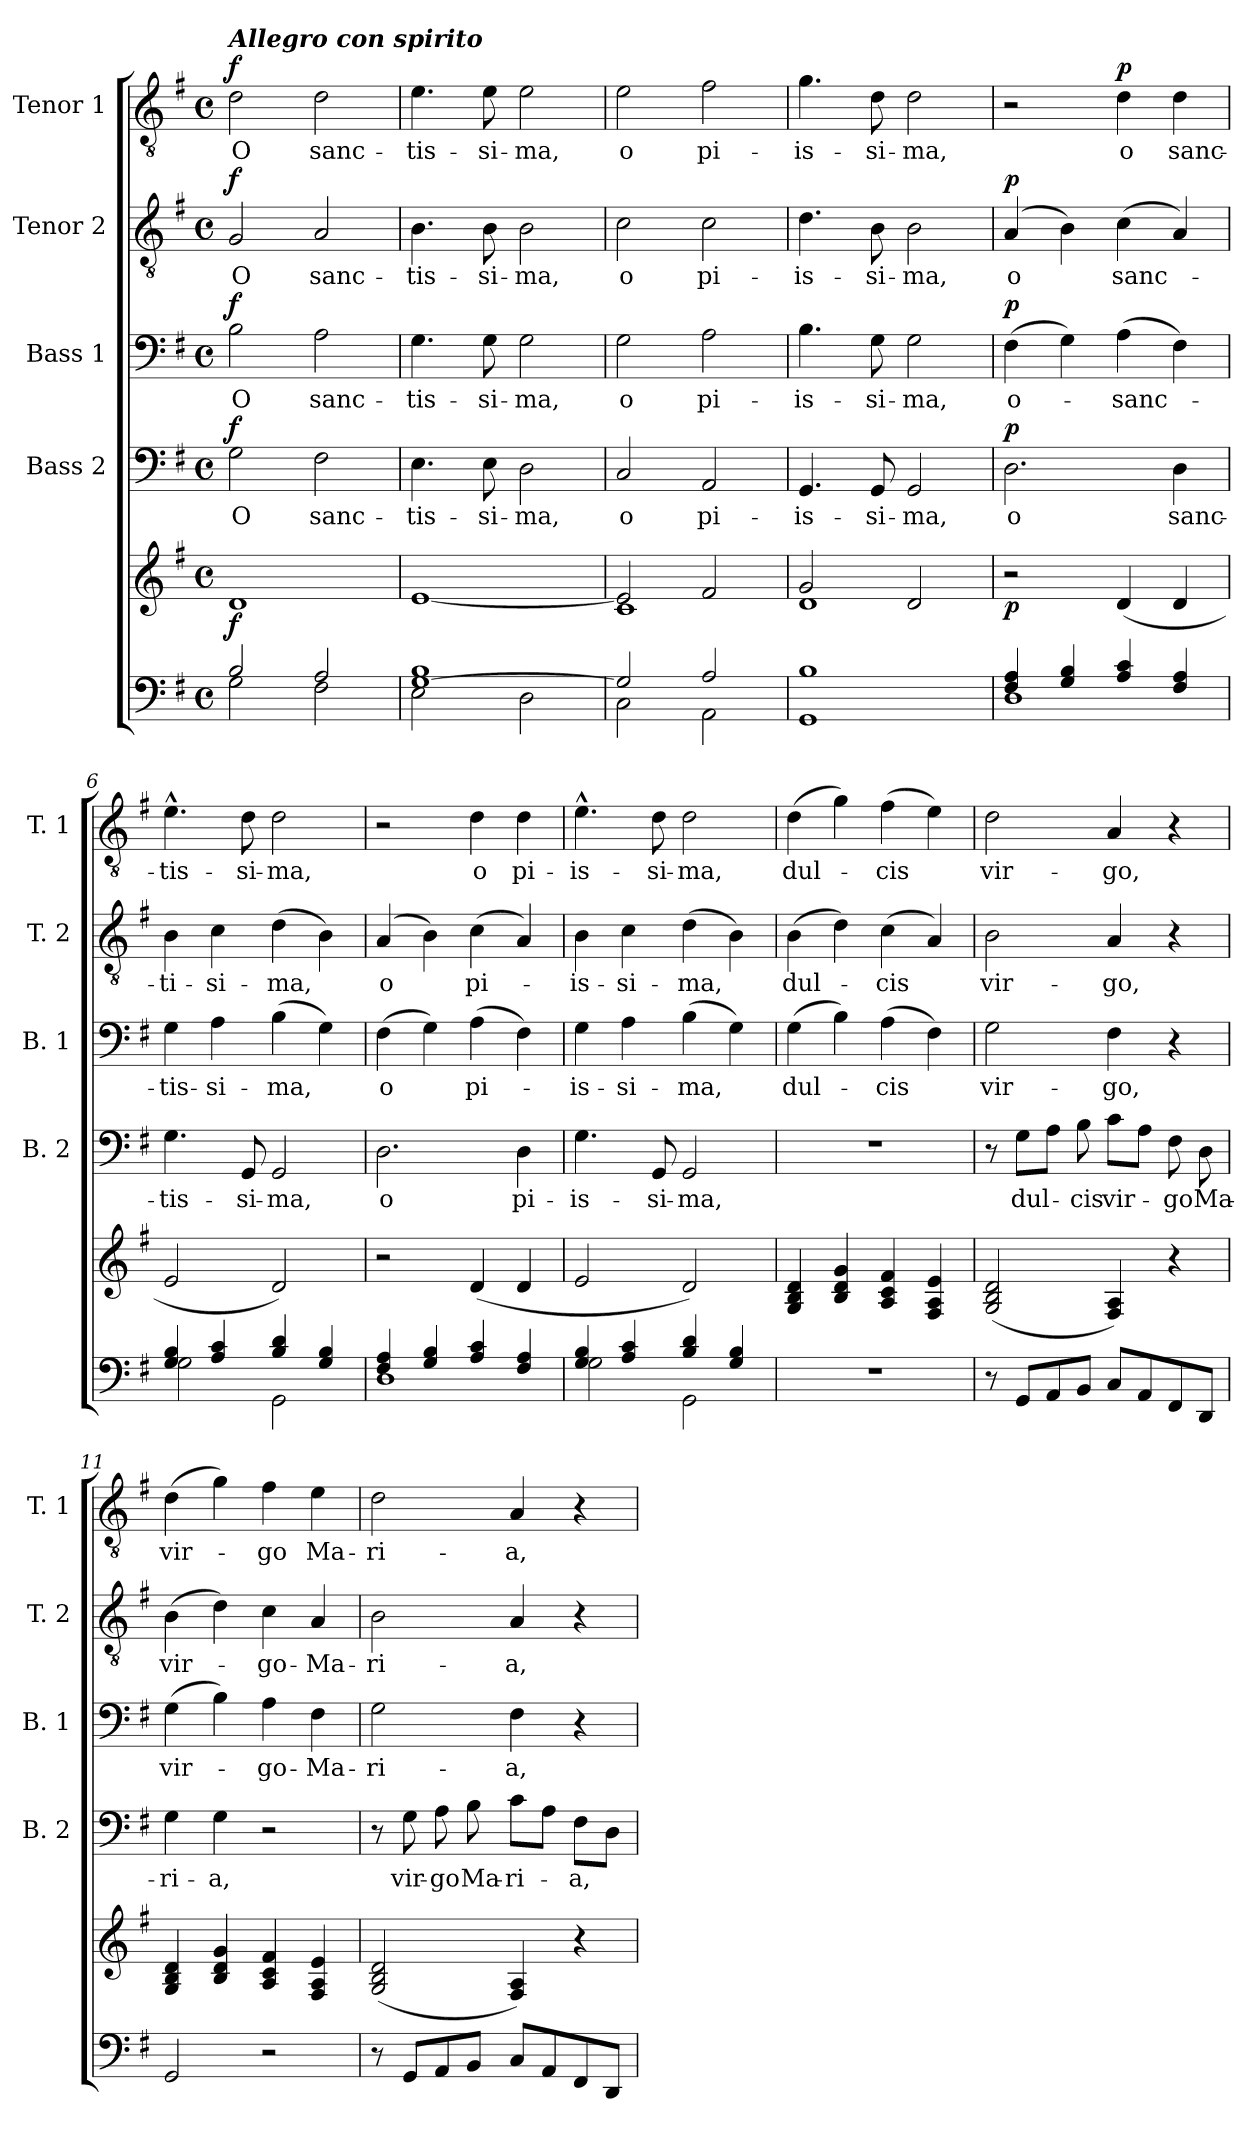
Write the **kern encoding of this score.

**kern	**kern	**dynam	**kern	**text	**dynam	**kern	**text	**dynam	**kern	**text	**dynam	**kern	**text	**dynam
*part5	*part5	*part5	*part4	*part4	*part4	*part3	*part3	*part3	*part2	*part2	*part2	*part1	*part1	*part1
*staff6	*staff5	*staff5/6	*staff4	*staff4	*staff4	*staff3	*staff3	*staff3	*staff2	*staff2	*staff2	*staff1	*staff1	*staff1
*	*	*	*I"Bass 2	*	*	*I"Bass 1	*	*	*I"Tenor 2	*	*	*I"Tenor 1	*	*
*	*	*	*I'B. 2	*	*	*I'B. 1	*	*	*I'T. 2	*	*	*I'T. 1	*	*
*clefF4	*clefG2	*	*clefF4	*	*	*clefF4	*	*	*clefGv2	*	*	*clefGv2	*	*
*k[f#]	*k[f#]	*	*k[f#]	*	*	*k[f#]	*	*	*k[f#]	*	*	*k[f#]	*	*
*G:	*G:	*	*G:	*	*	*G:	*	*	*G:	*	*	*G:	*	*
*M4/4	*M4/4	*	*M4/4	*	*	*M4/4	*	*	*M4/4	*	*	*M4/4	*	*
*met(c)	*met(c)	*	*met(c)	*	*	*met(c)	*	*	*met(c)	*	*	*met(c)	*	*
=1	=1	=1	=1	=1	=1	=1	=1	=1	=1	=1	=1	=1	=1	=1
*^	*	*	*	*	*	*	*	*	*	*	*	*	*	*
!	!	!	!	!	!	!	!	!	!	!	!	!	!LO:TX:a:Bi:t=Allegro con spirito	!	!
!	!	!	!LO:DY:b	!	!LO:LY:b	!LO:DY:a	!	!LO:LY:b	!LO:DY:a	!	!LO:LY:b	!LO:DY:a	!	!LO:LY:b	!LO:DY:a
2B/	2G\	1d	f	2G\	O	f	2B\	O	f	2G/	O	f	2d\	O	f
!	!	!	!	!	!LO:LY:b	!	!	!LO:LY:b	!	!	!LO:LY:b	!	!	!LO:LY:b	!
2A/	2F#\	.	.	2F#\	sanc-	.	2A\	sanc-	.	2A/	sanc-	.	2d\	sanc-	.
=2	=2	=2	=2	=2	=2	=2	=2	=2	=2	=2	=2	=2	=2	=2	=2
!	!	!	!	!	!LO:LY:b	!	!	!LO:LY:b	!	!	!LO:LY:b	!	!	!LO:LY:b	!
[>1G 1B	2E\	[1e	.	4.E\	-tis-	.	4.G\	-tis-	.	4.B\	-tis-	.	4.e\	-tis-	.
!	!	!	!	!	!LO:LY:b	!	!	!LO:LY:b	!	!	!LO:LY:b	!	!	!LO:LY:b	!
.	.	.	.	8E\	-si-	.	8G\	-si-	.	8B\	-si-	.	8e\	-si-	.
!	!	!	!	!	!LO:LY:b	!	!	!LO:LY:b	!	!	!LO:LY:b	!	!	!LO:LY:b	!
.	2D\	.	.	2D\	-ma,	.	2G\	-ma,	.	2B\	-ma,	.	2e\	-ma,	.
=3	=3	=3	=3	=3	=3	=3	=3	=3	=3	=3	=3	=3	=3	=3	=3
*	*	*^	*	*	*	*	*	*	*	*	*	*	*	*	*
!	!	!	!	!	!	!LO:LY:b	!	!	!LO:LY:b	!	!	!LO:LY:b	!	!	!LO:LY:b	!
2G/]	2C\	2e/]	1c	.	2C/	o	.	2G\	o	.	2c\	o	.	2e\	o	.
!	!	!	!	!	!	!LO:LY:b	!	!	!LO:LY:b	!	!	!LO:LY:b	!	!	!LO:LY:b	!
2A/	2AA\	2f#/	.	.	2AA/	pi-	.	2A\	pi-	.	2c\	pi-	.	2f#\	pi-	.
=4	=4	=4	=4	=4	=4	=4	=4	=4	=4	=4	=4	=4	=4	=4	=4	=4
!	!	!	!	!	!	!LO:LY:b	!	!	!LO:LY:b	!	!	!LO:LY:b	!	!	!LO:LY:b	!
1B	1GG	2g/	1d	.	4.GG/	-is-	.	4.B\	-is-	.	4.d\	-is-	.	4.g\	-is-	.
!	!	!	!	!	!	!LO:LY:b	!	!	!LO:LY:b	!	!	!LO:LY:b	!	!	!LO:LY:b	!
.	.	.	.	.	8GG/	-si-	.	8G\	-si-	.	8B\	-si-	.	8d\	-si-	.
!	!	!	!	!	!	!LO:LY:b	!	!	!LO:LY:b	!	!	!LO:LY:b	!	!	!LO:LY:b	!
.	.	2d/	.	.	2GG/	-ma,	.	2G\	-ma,	.	2B\	-ma,	.	2d\	-ma,	.
*	*	*v	*v	*	*	*	*	*	*	*	*	*	*	*	*	*
=5	=5	=5	=5	=5	=5	=5	=5	=5	=5	=5	=5	=5	=5	=5	=5
!	!	!	!LO:DY:b	!	!LO:LY:b	!LO:DY:a	!	!LO:LY:b	!LO:DY:a	!	!LO:LY:b	!LO:DY:a	!	!	!
4F#/ 4A/	1D	2r	p	2.D\	o	p	(>4F#\	o-	p	(4A/	o	p	2r	.	.
4G/ 4B/	.	.	.	.	.	.	4G\)	.	.	4B\)	.	.	.	.	.
!	!	!	!	!	!	!	!	!LO:LY:b	!	!	!LO:LY:b	!	!	!LO:LY:b	!LO:DY:a
4A/ 4c/	.	(4d/	.	.	.	.	(>4A\	-sanc-	.	(>4c\	sanc-	.	4d\	o	p
!	!	!	!	!	!LO:LY:b	!	!	!	!	!	!	!	!	!LO:LY:b	!
4F#/ 4A/	.	4d/	.	4D\	sanc-	.	4F#\)	.	.	4A/)	.	.	4d\	sanc-	.
=6	=6	=6	=6	=6	=6	=6	=6	=6	=6	=6	=6	=6	=6	=6	=6
!	!	!	!	!	!LO:LY:b	!	!	!LO:LY:b	!	!	!LO:LY:b	!	!	!LO:LY:b	!
4G/ 4B/	2G\	2e/	.	4.G\	-tis-	.	4G\	-tis-	.	4B\	-ti-	.	4.e^^>\	-tis-	.
!	!	!	!	!	!	!	!	!LO:LY:b	!	!	!LO:LY:b	!	!	!	!
4A/ 4c/	.	.	.	.	.	.	4A\	-si-	.	4c\	-si-	.	.	.	.
!	!	!	!	!	!LO:LY:b	!	!	!	!	!	!	!	!	!LO:LY:b	!
.	.	.	.	8GG/	-si-	.	.	.	.	.	.	.	8d\	-si-	.
!	!	!	!	!	!LO:LY:b	!	!	!LO:LY:b	!	!	!LO:LY:b	!	!	!LO:LY:b	!
4B/ 4d/	2GG\	2d/)	.	2GG/	-ma,	.	(>4B\	-ma,	.	(>4d\	-ma,	.	2d\	-ma,	.
4G/ 4B/	.	.	.	.	.	.	4G\)	.	.	4B\)	.	.	.	.	.
!!LO:LB:g=z
=7	=7	=7	=7	=7	=7	=7	=7	=7	=7	=7	=7	=7	=7	=7	=7
!	!	!	!	!	!LO:LY:b	!	!	!LO:LY:b	!	!	!LO:LY:b	!	!	!	!
4F#/ 4A/	1D	2r	.	2.D\	o	.	(>4F#\	o	.	(4A/	o	.	2r	.	.
4G/ 4B/	.	.	.	.	.	.	4G\)	.	.	4B\)	.	.	.	.	.
!	!	!	!	!	!	!	!	!LO:LY:b	!	!	!LO:LY:b	!	!	!LO:LY:b	!
4A/ 4c/	.	(4d/	.	.	.	.	(>4A\	pi-	.	(>4c\	pi-	.	4d\	o	.
!	!	!	!	!	!LO:LY:b	!	!	!	!	!	!	!	!	!LO:LY:b	!
4F#/ 4A/	.	4d/	.	4D\	pi-	.	4F#\)	.	.	4A/)	.	.	4d\	pi-	.
=8	=8	=8	=8	=8	=8	=8	=8	=8	=8	=8	=8	=8	=8	=8	=8
!	!	!	!	!	!LO:LY:b	!	!	!LO:LY:b	!	!	!LO:LY:b	!	!	!LO:LY:b	!
4G/ 4B/	2G\	2e/	.	4.G\	-is-	.	4G\	-is-	.	4B\	-is-	.	4.e^^>\	-is-	.
!	!	!	!	!	!	!	!	!LO:LY:b	!	!	!LO:LY:b	!	!	!	!
4A/ 4c/	.	.	.	.	.	.	4A\	-si-	.	4c\	-si-	.	.	.	.
!	!	!	!	!	!LO:LY:b	!	!	!	!	!	!	!	!	!LO:LY:b	!
.	.	.	.	8GG/	-si-	.	.	.	.	.	.	.	8d\	-si-	.
!	!	!	!	!	!LO:LY:b	!	!	!LO:LY:b	!	!	!LO:LY:b	!	!	!LO:LY:b	!
4B/ 4d/	2GG\	2d/)	.	2GG/	-ma,	.	(>4B\	-ma,	.	(>4d\	-ma,	.	2d\	-ma,	.
4G/ 4B/	.	.	.	.	.	.	4G\)	.	.	4B\)	.	.	.	.	.
*v	*v	*	*	*	*	*	*	*	*	*	*	*	*	*	*
=9	=9	=9	=9	=9	=9	=9	=9	=9	=9	=9	=9	=9	=9	=9
!	!	!	!	!	!	!	!LO:LY:b	!	!	!LO:LY:b	!	!	!LO:LY:b	!
1r	4G/ 4B/ 4d/	.	1r	.	.	(>4G\	dul-	.	(>4B\	dul-	.	(>4d\	dul-	.
.	4B/ 4d/ 4g/	.	.	.	.	4B\)	.	.	4d\)	.	.	4g\)	.	.
!	!	!	!	!	!	!	!LO:LY:b	!	!	!LO:LY:b	!	!	!LO:LY:b	!
.	4A/ 4c/ 4f#/	.	.	.	.	(>4A\	-cis	.	(>4c\	-cis	.	(>4f#\	-cis	.
.	4F#/ 4A/ 4e/	.	.	.	.	4F#\)	.	.	4A/)	.	.	4e\)	.	.
=10	=10	=10	=10	=10	=10	=10	=10	=10	=10	=10	=10	=10	=10	=10
!	!	!	!	!	!	!	!LO:LY:b	!	!	!LO:LY:b	!	!	!LO:LY:b	!
8r	(<2G/ 2B/ 2d/	.	8r	.	.	2G\	vir-	.	2B\	vir-	.	2d\	vir-	.
!	!	!	!	!LO:LY:b	!	!	!	!	!	!	!	!	!	!
8GG/L	.	.	8G\L	dul-	.	.	.	.	.	.	.	.	.	.
8AA/	.	.	8A\J	.	.	.	.	.	.	.	.	.	.	.
!	!	!	!	!LO:LY:b	!	!	!	!	!	!	!	!	!	!
8BB/J	.	.	8B\	-cis	.	.	.	.	.	.	.	.	.	.
!	!	!	!	!LO:LY:b	!	!	!LO:LY:b	!	!	!LO:LY:b	!	!	!LO:LY:b	!
8C/L	4F#/ 4A/)	.	8c\L	vir-	.	4F#\	-go,	.	4A/	-go,	.	4A/	-go,	.
8AA/	.	.	8A\J	.	.	.	.	.	.	.	.	.	.	.
!	!	!	!	!LO:LY:b	!	!	!	!	!	!	!	!	!	!
8FF#/	4r	.	8F#\	-go	.	4r	.	.	4r	.	.	4r	.	.
!	!	!	!	!LO:LY:b	!	!	!	!	!	!	!	!	!	!
8DD/J	.	.	8D\	Ma-	.	.	.	.	.	.	.	.	.	.
=11	=11	=11	=11	=11	=11	=11	=11	=11	=11	=11	=11	=11	=11	=11
!	!	!	!	!LO:LY:b	!	!	!LO:LY:b	!	!	!LO:LY:b	!	!	!LO:LY:b	!
2GG/	4G/ 4B/ 4d/	.	4G\	-ri-	.	(>4G\	vir-	.	(>4B\	vir-	.	(>4d\	vir-	.
!	!	!	!	!LO:LY:b	!	!	!	!	!	!	!	!	!	!
.	4B/ 4d/ 4g/	.	4G\	-a,	.	4B\)	.	.	4d\)	.	.	4g\)	.	.
!	!	!	!	!	!	!	!LO:LY:b	!	!	!LO:LY:b	!	!	!LO:LY:b	!
2r	4A/ 4c/ 4f#/	.	2r	.	.	4A\	-go-	.	4c\	-go-	.	4f#\	-go	.
!	!	!	!	!	!	!	!LO:LY:b	!	!	!LO:LY:b	!	!	!LO:LY:b	!
.	4F#/ 4A/ 4e/	.	.	.	.	4F#\	-Ma-	.	4A/	-Ma-	.	4e\	Ma-	.
!!LO:PB:g=z
=12	=12	=12	=12	=12	=12	=12	=12	=12	=12	=12	=12	=12	=12	=12
!	!	!	!	!	!	!	!LO:LY:b	!	!	!LO:LY:b	!	!	!LO:LY:b	!
8r	(<2G/ 2B/ 2d/	.	8r	.	.	2G\	-ri-	.	2B\	-ri-	.	2d\	-ri-	.
!	!	!	!	!LO:LY:b	!	!	!	!	!	!	!	!	!	!
8GG/L	.	.	8G\	vir-	.	.	.	.	.	.	.	.	.	.
!	!	!	!	!LO:LY:b	!	!	!	!	!	!	!	!	!	!
8AA/	.	.	8A\	-go	.	.	.	.	.	.	.	.	.	.
!	!	!	!	!LO:LY:b	!	!	!	!	!	!	!	!	!	!
8BB/J	.	.	8B\	Ma-	.	.	.	.	.	.	.	.	.	.
!	!	!	!	!LO:LY:b	!	!	!LO:LY:b	!	!	!LO:LY:b	!	!	!LO:LY:b	!
8C/L	4F#/ 4A/)	.	8c\L	-ri-	.	4F#\	-a,	.	4A/	-a,	.	4A/	-a,	.
8AA/	.	.	8A\J	.	.	.	.	.	.	.	.	.	.	.
!	!	!	!	!LO:LY:b	!	!	!	!	!	!	!	!	!	!
8FF#/	4r	.	8F#\L	-a,	.	4r	.	.	4r	.	.	4r	.	.
8DD/J	.	.	8D\J	.	.	.	.	.	.	.	.	.	.	.
=	=	=	=	=	=	=	=	=	=	=	=	=	=	=
*-	*-	*-	*-	*-	*-	*-	*-	*-	*-	*-	*-	*-	*-	*-
